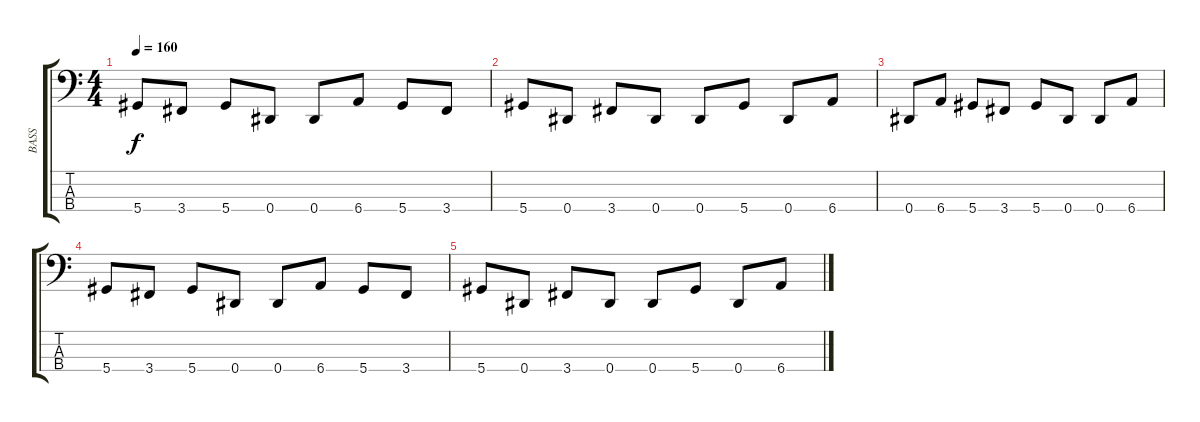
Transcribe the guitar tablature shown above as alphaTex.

\track ("BASS" "BASS") {instrument electricbasspick}
\staff {score tabs}
\tuning (Gb2 Db2 Ab1 Eb1) {hide}
\ts (4 4)
\tempo 160
\clef f4
\ks c
5.4.8{dy f} 3.4.8 5.4.8 0.4.8 0.4.8 6.4.8 5.4.8 3.4.8 |
5.4.8 0.4.8 3.4.8 0.4.8 0.4.8 5.4.8 0.4.8 6.4.8 |
0.4.8 6.4.8 5.4.8 3.4.8 5.4.8 0.4.8 0.4.8 6.4.8 |
5.4.8 3.4.8 5.4.8 0.4.8 0.4.8 6.4.8 5.4.8 3.4.8 |
5.4.8 0.4.8 3.4.8 0.4.8 0.4.8 5.4.8 0.4.8 6.4.8
